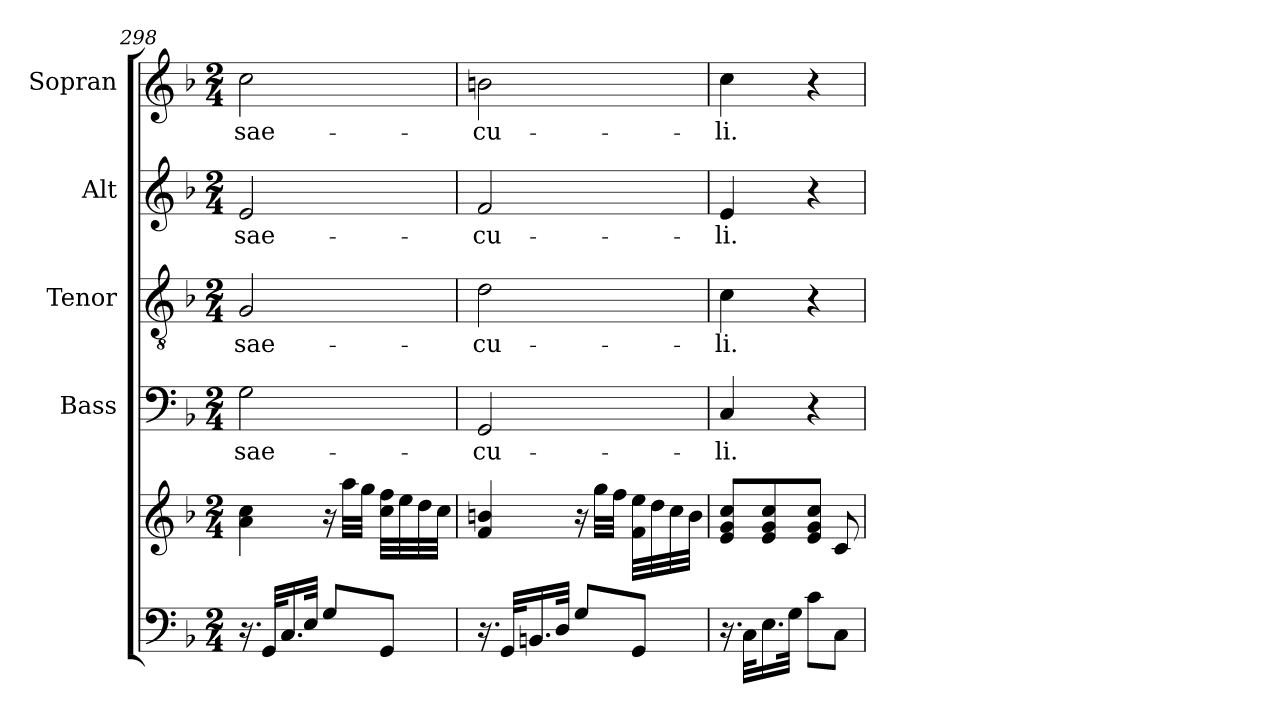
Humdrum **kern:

**kern	**kern	**kern	**text	**kern	**text	**kern	**text	**kern	**text
*part5	*part5	*part4	*part4	*part3	*part3	*part2	*part2	*part1	*part1
*staff6	*staff5	*staff4	*staff4	*staff3	*staff3	*staff2	*staff2	*staff1	*staff1
*	*	*I"Bass	*	*I"Tenor	*	*I"Alt	*	*I"Sopran	*
*	*	*I'B.	*	*I'T.	*	*I'A.	*	*I'S.	*
*clefF4	*clefG2	*clefF4	*	*clefGv2	*	*clefG2	*	*clefG2	*
*k[b-]	*k[b-]	*k[b-]	*	*k[b-]	*	*k[b-]	*	*k[b-]	*
*F:	*F:	*F:	*	*F:	*	*F:	*	*F:	*
*M2/4	*M2/4	*M2/4	*	*M2/4	*	*M2/4	*	*M2/4	*
=298	=298	=298	=298	=298	=298	=298	=298	=298	=298
!	!	!	!LO:LY:b	!	!LO:LY:b	!	!LO:LY:b	!	!LO:LY:b
16.r	4a\ 4cc\	2G\	sae-	2G/	sae-	2e/	sae-	2cc\	sae-
32GG/KLL	.	.	.	.	.	.	.	.	.
16.C/	.	.	.	.	.	.	.	.	.
32E/JJk	.	.	.	.	.	.	.	.	.
8G/L	16r	.	.	.	.	.	.	.	.
.	32aa\LLL	.	.	.	.	.	.	.	.
.	32gg\JJJ	.	.	.	.	.	.	.	.
8GG/J	32cc\ 32ff\LLL	.	.	.	.	.	.	.	.
.	32ee\	.	.	.	.	.	.	.	.
.	32dd\	.	.	.	.	.	.	.	.
.	32cc\JJJ	.	.	.	.	.	.	.	.
=299	=299	=299	=299	=299	=299	=299	=299	=299	=299
!	!	!	!LO:LY:b	!	!LO:LY:b	!	!LO:LY:b	!	!LO:LY:b
16.r	4f/ 4bn/	2GG/	-cu-	2d\	-cu-	2f/	-cu-	2bn\	-cu-
32GG/KLL	.	.	.	.	.	.	.	.	.
16.BBn/	.	.	.	.	.	.	.	.	.
32D/JJk	.	.	.	.	.	.	.	.	.
8G/L	16r	.	.	.	.	.	.	.	.
.	32gg\LLL	.	.	.	.	.	.	.	.
.	32ff\JJJ	.	.	.	.	.	.	.	.
8GG/J	32f\ 32ee\LLL	.	.	.	.	.	.	.	.
.	32dd\	.	.	.	.	.	.	.	.
.	32cc\	.	.	.	.	.	.	.	.
.	32b\JJJ	.	.	.	.	.	.	.	.
=300	=300	=300	=300	=300	=300	=300	=300	=300	=300
!	!	!	!LO:LY:b	!	!LO:LY:b	!	!LO:LY:b	!	!LO:LY:b
16.r	8e/ 8g/ 8cc/L	4C/	-li.	4c\	-li.	4e/	-li.	4cc\	-li.
32C\KLL	.	.	.	.	.	.	.	.	.
16.E\	8e/ 8g/ 8cc/	.	.	.	.	.	.	.	.
32G\JJk	.	.	.	.	.	.	.	.	.
8c\L	8e/ 8g/ 8cc/J	4r	.	4r	.	4r	.	4r	.
8C\J	8c/	.	.	.	.	.	.	.	.
=	=	=	=	=	=	=	=	=	=
*-	*-	*-	*-	*-	*-	*-	*-	*-	*-
